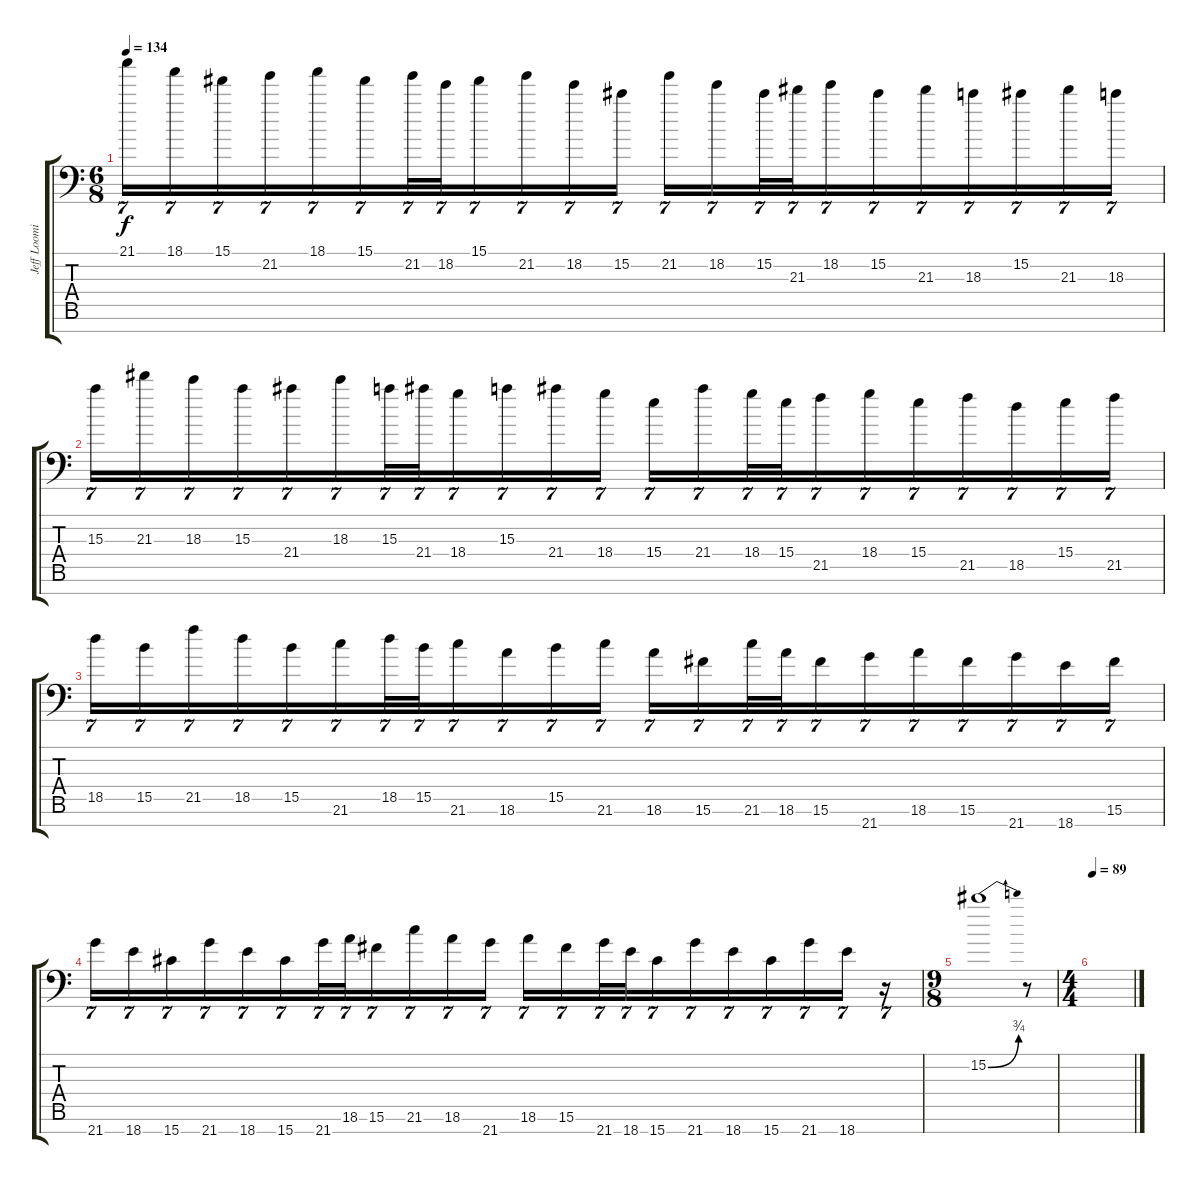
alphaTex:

\track ("Jeff Loomis" "Jeff Loomi") {instrument distortionguitar}
\staff {score tabs}
\tuning (Eb4 Bb3 Gb3 Db3 Ab2 Eb2 Bb1) {hide}
\ts (6 8)
\tempo 134
\clef f4
\ks c
21.1.16{tu (7 4) dy f} 18.1.16{tu (7 4)} 15.1.16{tu (7 4)} 21.2.16{tu (7 4)} 18.1.16{tu (7 4)} 15.1.16{tu (7 4)} 21.2.32{tu (7 4)} 18.2.32{tu (7 4) beam splitsecondary} 15.1.16{tu (7 4)} 21.2.16{tu (7 4)} 18.2.16{tu (7 4)} 15.2.16{tu (7 4)} 21.2.16{tu (7 4)} 18.2.16{tu (7 4)} 15.2.32{tu (7 4)} 21.3.32{tu (7 4) beam splitsecondary} 18.2.16{tu (7 4)} 15.2.16{tu (7 4)} 21.3.16{tu (7 4)} 18.3.16{tu (7 4)} 15.2.16{tu (7 4)} 21.3.16{tu (7 4)} 18.3.16{tu (7 4)} |
15.3.16{tu (7 4)} 21.3.16{tu (7 4)} 18.3.16{tu (7 4)} 15.3.16{tu (7 4)} 21.4.16{tu (7 4)} 18.3.16{tu (7 4)} 15.3.32{tu (7 4)} 21.4.32{tu (7 4) beam splitsecondary} 18.4.16{tu (7 4)} 15.3.16{tu (7 4)} 21.4.16{tu (7 4)} 18.4.16{tu (7 4)} 15.4.16{tu (7 4)} 21.4.16{tu (7 4)} 18.4.32{tu (7 4)} 15.4.32{tu (7 4) beam splitsecondary} 21.5.16{tu (7 4)} 18.4.16{tu (7 4)} 15.4.16{tu (7 4)} 21.5.16{tu (7 4)} 18.5.16{tu (7 4)} 15.4.16{tu (7 4)} 21.5.16{tu (7 4)} |
18.5.16{tu (7 4)} 15.5.16{tu (7 4)} 21.5.16{tu (7 4)} 18.5.16{tu (7 4)} 15.5.16{tu (7 4)} 21.6.16{tu (7 4)} 18.5.32{tu (7 4)} 15.5.32{tu (7 4) beam splitsecondary} 21.6.16{tu (7 4)} 18.6.16{tu (7 4)} 15.5.16{tu (7 4)} 21.6.16{tu (7 4)} 18.6.16{tu (7 4)} 15.6.16{tu (7 4)} 21.6.32{tu (7 4)} 18.6.32{tu (7 4) beam splitsecondary} 15.6.16{tu (7 4)} 21.7.16{tu (7 4)} 18.6.16{tu (7 4)} 15.6.16{tu (7 4)} 21.7.16{tu (7 4)} 18.7.16{tu (7 4)} 15.6.16{tu (7 4)} |
21.7.16{tu (7 4)} 18.7.16{tu (7 4)} 15.7.16{tu (7 4)} 21.7.16{tu (7 4)} 18.7.16{tu (7 4)} 15.7.16{tu (7 4)} 21.7.32{tu (7 4)} 18.6.32{tu (7 4) beam splitsecondary} 15.6.16{tu (7 4)} 21.6.16{tu (7 4)} 18.6.16{tu (7 4)} 21.7.16{tu (7 4)} 18.6.16{tu (7 4)} 15.6.16{tu (7 4)} 21.7.32{tu (7 4)} 18.7.32{tu (7 4) beam splitsecondary} 15.7.16{tu (7 4)} 21.7.16{tu (7 4)} 18.7.16{tu (7 4)} 15.7.16{tu (7 4)} 21.7.16{tu (7 4)} 18.7.16{tu (7 4)} r.16{tu (7 4)} |
\ts (9 8)
15.2{be (bend 0 0 60 3)}.1 r.8 |
\ts (4 4)
\tempo 89
